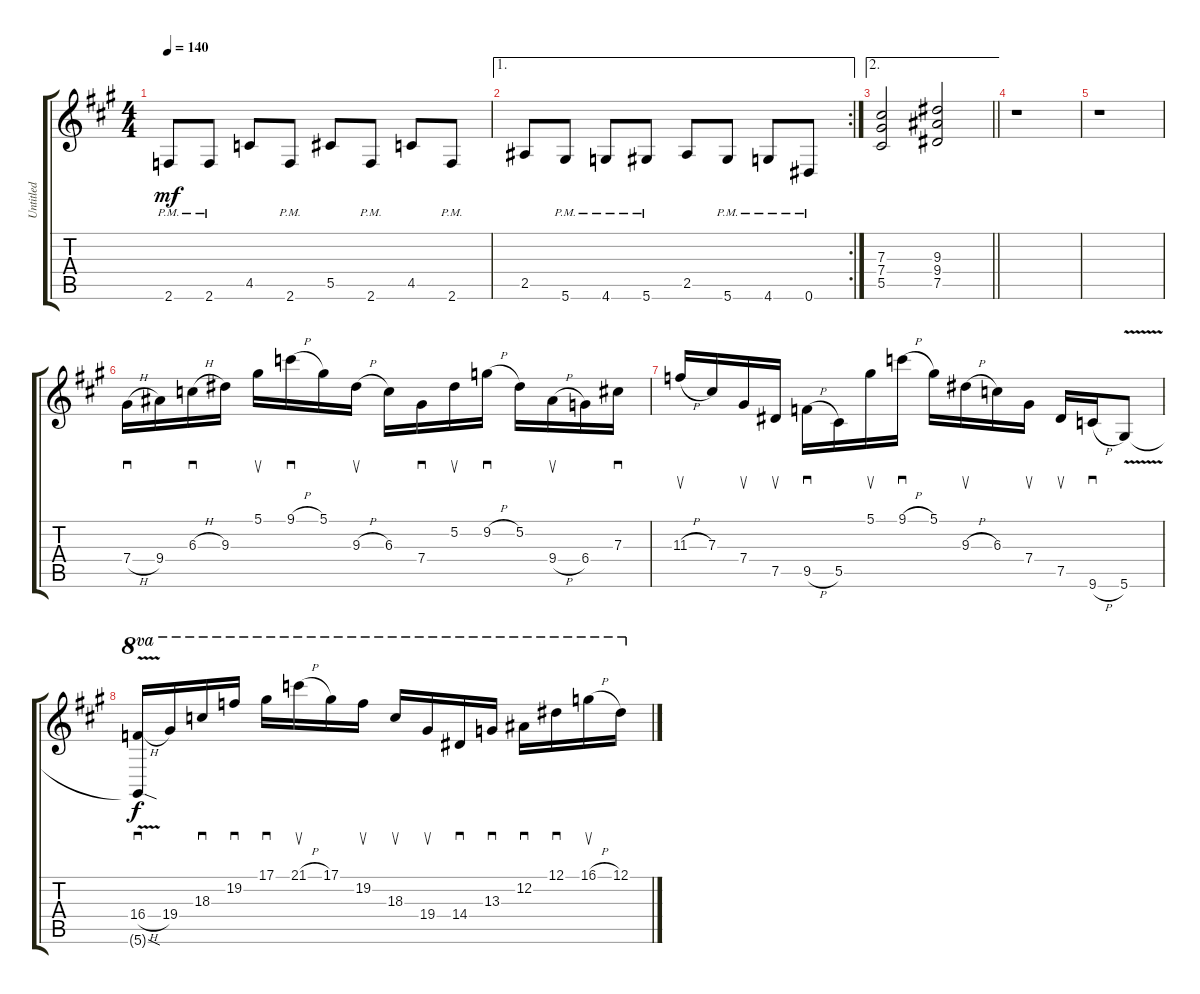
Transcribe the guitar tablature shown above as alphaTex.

\track ("Untitled" "Untitled") {instrument distortionguitar}
\staff {score tabs}
\tuning (Eb4 Bb3 Gb3 Db3 Ab2 Eb2) {hide}
\ts (4 4)
\tempo 140
\clef g2
\ks a
2.6{pm}.8{dy mf} 2.6{pm}.8 4.5.8 2.6{pm}.8 5.5.8 2.6{pm}.8 4.5.8 2.6{pm}.8 |
\ae 1
\rc 2
2.5.8 5.6{pm}.8 4.6{pm}.8 5.6{pm}.8 2.5.8 5.6{pm}.8 4.6{pm}.8 0.6{pm}.8 |
\ae 2
\barLineRight lightlight
(7.3 7.4 5.5).2 (9.3 9.4 7.5).2 |
r.1 |
r.1 |
7.4{h}.16{sd} 9.4.16 6.3{h}.16{sd} 9.3.16 5.1.16{su} 9.1{h}.16{sd} 5.1.16 9.3{h}.16{su} 6.3.16 7.4.16{sd} 5.2.16{su} 9.2{h}.16{sd} 5.2.16 9.4{h}.16{su} 6.4.16 7.3.16{sd} |
11.3{h}.16{su} 7.3.16 7.4.16{su} 7.5.16{su} 9.5{h}.16{sd} 5.5.16 5.1.16{su} 9.1{h}.16{sd} 5.1.16 9.3{h}.16{su} 6.3.16 7.4.16{su} 7.5.16{su} 9.6{h}.16{sd} 5.6{v}.8 |
(16.4{h} 5.6{sod t}).16{sd ot 8va dy f} 19.4.16{ot 8va} 18.3.16{sd ot 8va} 19.2.16{sd ot 8va} 17.1.16{sd ot 8va} 21.1{h}.16{su ot 8va} 17.1.16{ot 8va} 19.2.16{su ot 8va} 18.3.16{su ot 8va} 19.4.16{su ot 8va} 14.4.16{sd ot 8va} 13.3.16{sd ot 8va} 12.2.16{sd ot 8va} 12.1.16{sd ot 8va} 16.1{h}.16{su ot 8va} 12.1.16{ot 8va}
